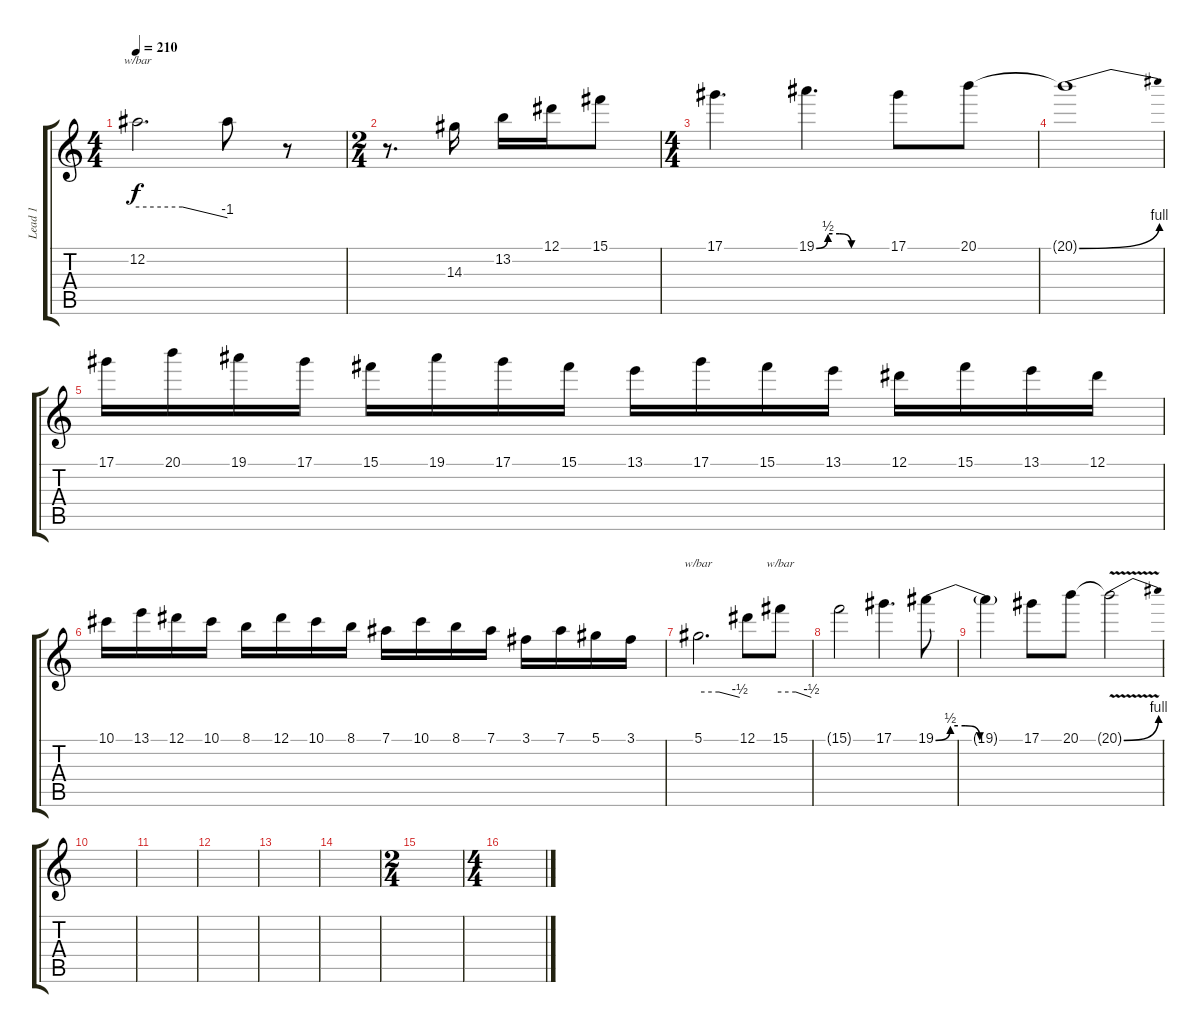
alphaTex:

\track ("Lead 1" "Lead 1") {instrument overdrivenguitar}
\staff {score tabs}
\tuning (Eb4 Bb3 Gb3 Db3 Ab2 Eb2) {hide}
\ts (4 4)
\tempo 210
\clef g2
\ks c
12.2.2{d tbe (custom default 0 0 30 0 60 -4) dy f} 12.2{t}.8 r.8 |
\ts (2 4)
r.8{d} 14.3.16 13.2.16 12.1.16 15.1.8 |
\ts (4 4)
17.1.4{d} 19.1{be (custom 0 0 10 2 20 2 30 0 60 0)}.4{d} 17.1.8 20.1.8 |
20.1{be (bend 0 0 60 4) t}.1 |
17.1.16 20.1.16 19.1.16 17.1.16 15.1.16 19.1.16 17.1.16 15.1.16 13.1.16 17.1.16 15.1.16 13.1.16 12.1.16 15.1.16 13.1.16 12.1.16 |
10.1.16 13.1.16 12.1.16 10.1.16 8.1.16 12.1.16 10.1.16 8.1.16 7.1.16 10.1.16 8.1.16 7.1.16 3.1.16 7.1.16 5.1.16 3.1.16 |
5.1.2{d tbe (custom default 0 0 30 0 60 -2)} 12.1.8 15.1.8{tbe (custom default 0 0 30 0 60 -2)} |
15.1{t}.2 17.1.4{d} 19.1{be (custom 0 0 10 2 20 2 30 0 60 0)}.8 |
19.1{t}.4 17.1.8 20.1.8 20.1{be (bend 0 0 60 4) v t}.2 |
|
|
|
|
|
\ts (2 4)
|
\ts (4 4)
